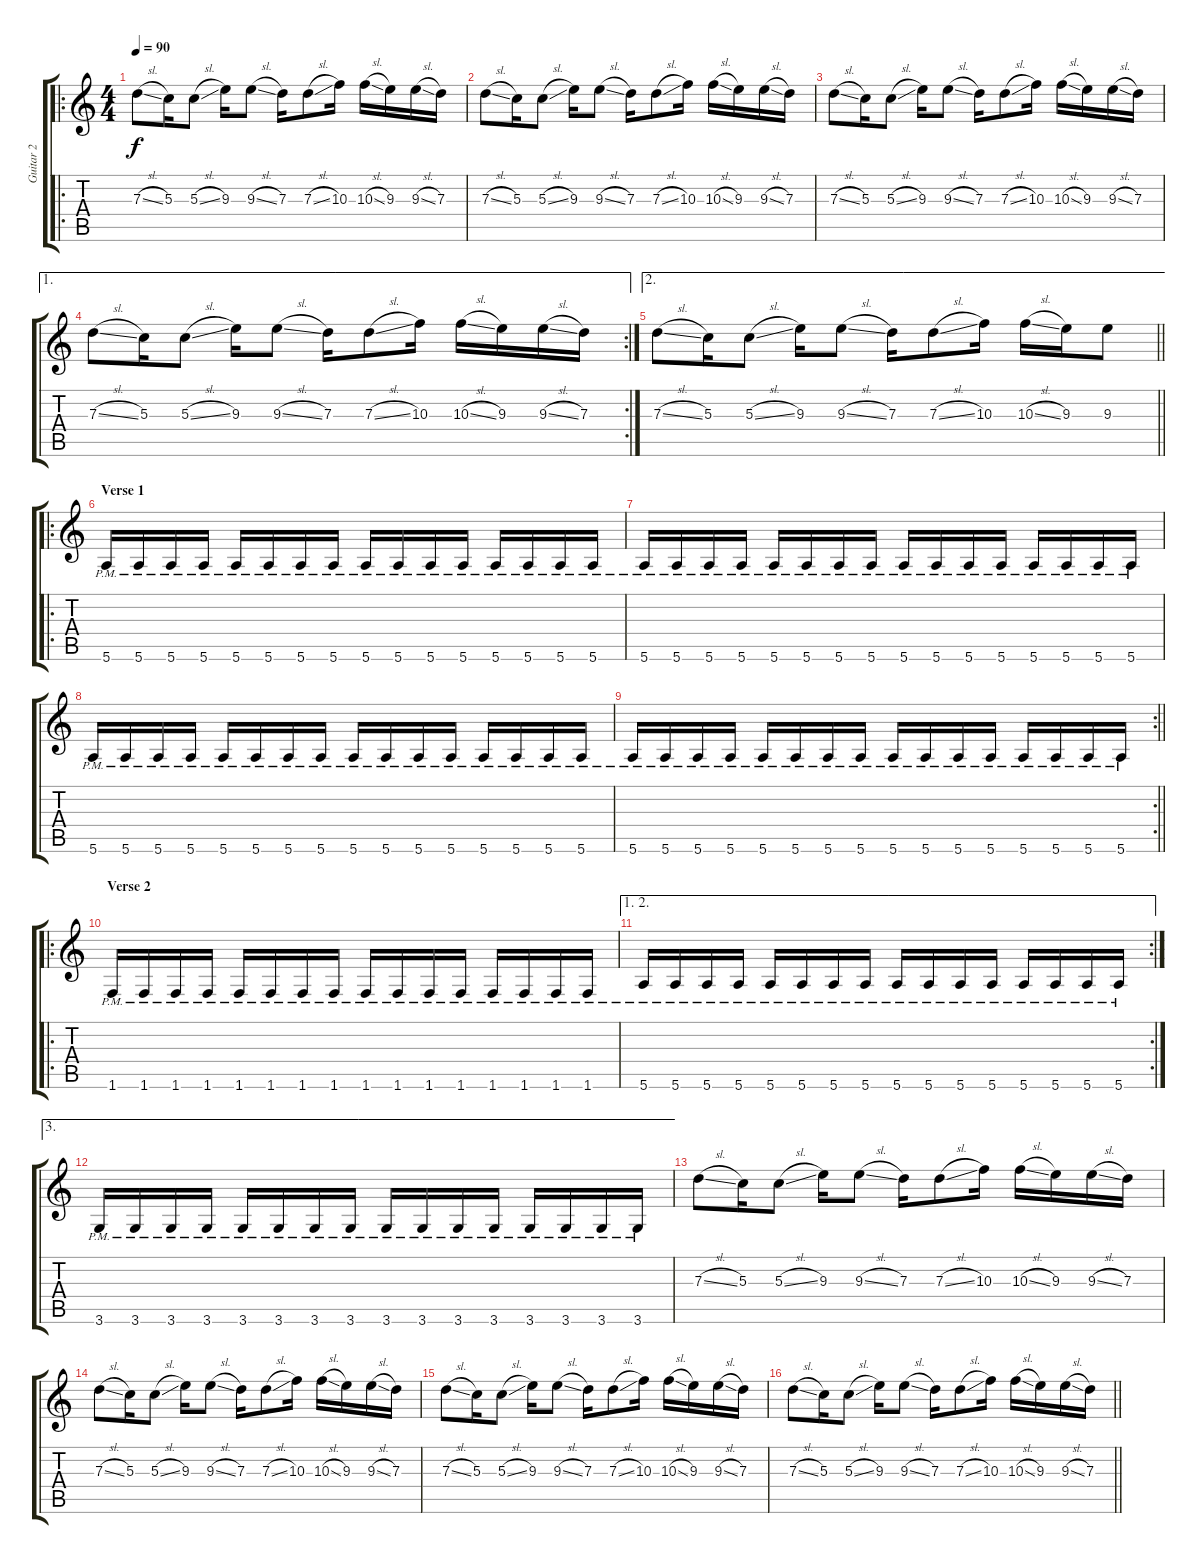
\track ("Guitar 2" "Guitar 2") {instrument distortionguitar}
\staff {score tabs}
\tuning (E4 B3 G3 D3 A2 E2) {hide}
\ro
\ts (4 4)
\tempo 90
\clef g2
\ks c
7.3{sl}.8{dy f} 5.3.16 5.3{sl}.8 9.3.16 9.3{sl}.8 7.3.16 7.3{sl}.8 10.3.16 10.3{sl}.16 9.3.16 9.3{sl}.16 7.3.16 |
7.3{sl}.8 5.3.16 5.3{sl}.8 9.3.16 9.3{sl}.8 7.3.16 7.3{sl}.8 10.3.16 10.3{sl}.16 9.3.16 9.3{sl}.16 7.3.16 |
7.3{sl}.8 5.3.16 5.3{sl}.8 9.3.16 9.3{sl}.8 7.3.16 7.3{sl}.8 10.3.16 10.3{sl}.16 9.3.16 9.3{sl}.16 7.3.16 |
\ae 1
\rc 2
7.3{sl}.8 5.3.16 5.3{sl}.8 9.3.16 9.3{sl}.8 7.3.16 7.3{sl}.8 10.3.16 10.3{sl}.16 9.3.16 9.3{sl}.16 7.3.16 |
\ae 2
\barLineRight lightlight
7.3{sl}.8 5.3.16 5.3{sl}.8 9.3.16 9.3{sl}.8 7.3.16 7.3{sl}.8 10.3.16 10.3{sl}.16 9.3.16 9.3.8 |
\ro
\section ("" "Verse 1")
5.6{pm}.16 5.6{pm}.16 5.6{pm}.16 5.6{pm}.16 5.6{pm}.16 5.6{pm}.16 5.6{pm}.16 5.6{pm}.16 5.6{pm}.16 5.6{pm}.16 5.6{pm}.16 5.6{pm}.16 5.6{pm}.16 5.6{pm}.16 5.6{pm}.16 5.6{pm}.16 |
5.6{pm}.16 5.6{pm}.16 5.6{pm}.16 5.6{pm}.16 5.6{pm}.16 5.6{pm}.16 5.6{pm}.16 5.6{pm}.16 5.6{pm}.16 5.6{pm}.16 5.6{pm}.16 5.6{pm}.16 5.6{pm}.16 5.6{pm}.16 5.6{pm}.16 5.6{pm}.16 |
5.6{pm}.16 5.6{pm}.16 5.6{pm}.16 5.6{pm}.16 5.6{pm}.16 5.6{pm}.16 5.6{pm}.16 5.6{pm}.16 5.6{pm}.16 5.6{pm}.16 5.6{pm}.16 5.6{pm}.16 5.6{pm}.16 5.6{pm}.16 5.6{pm}.16 5.6{pm}.16 |
\rc 2
\barLineRight lightlight
5.6{pm}.16 5.6{pm}.16 5.6{pm}.16 5.6{pm}.16 5.6{pm}.16 5.6{pm}.16 5.6{pm}.16 5.6{pm}.16 5.6{pm}.16 5.6{pm}.16 5.6{pm}.16 5.6{pm}.16 5.6{pm}.16 5.6{pm}.16 5.6{pm}.16 5.6{pm}.16 |
\ro
\section ("" "Verse 2")
1.6{pm}.16 1.6{pm}.16 1.6{pm}.16 1.6{pm}.16 1.6{pm}.16 1.6{pm}.16 1.6{pm}.16 1.6{pm}.16 1.6{pm}.16 1.6{pm}.16 1.6{pm}.16 1.6{pm}.16 1.6{pm}.16 1.6{pm}.16 1.6{pm}.16 1.6{pm}.16 |
\ae (1 2)
\rc 2
5.6{pm}.16 5.6{pm}.16 5.6{pm}.16 5.6{pm}.16 5.6{pm}.16 5.6{pm}.16 5.6{pm}.16 5.6{pm}.16 5.6{pm}.16 5.6{pm}.16 5.6{pm}.16 5.6{pm}.16 5.6{pm}.16 5.6{pm}.16 5.6{pm}.16 5.6{pm}.16 |
\ae 3
3.6{pm}.16 3.6{pm}.16 3.6{pm}.16 3.6{pm}.16 3.6{pm}.16 3.6{pm}.16 3.6{pm}.16 3.6{pm}.16 3.6{pm}.16 3.6{pm}.16 3.6{pm}.16 3.6{pm}.16 3.6{pm}.16 3.6{pm}.16 3.6{pm}.16 3.6{pm}.16 |
7.3{sl}.8 5.3.16 5.3{sl}.8 9.3.16 9.3{sl}.8 7.3.16 7.3{sl}.8 10.3.16 10.3{sl}.16 9.3.16 9.3{sl}.16 7.3.16 |
7.3{sl}.8 5.3.16 5.3{sl}.8 9.3.16 9.3{sl}.8 7.3.16 7.3{sl}.8 10.3.16 10.3{sl}.16 9.3.16 9.3{sl}.16 7.3.16 |
7.3{sl}.8 5.3.16 5.3{sl}.8 9.3.16 9.3{sl}.8 7.3.16 7.3{sl}.8 10.3.16 10.3{sl}.16 9.3.16 9.3{sl}.16 7.3.16 |
\barLineRight lightlight
7.3{sl}.8 5.3.16 5.3{sl}.8 9.3.16 9.3{sl}.8 7.3.16 7.3{sl}.8 10.3.16 10.3{sl}.16 9.3.16 9.3{sl}.16 7.3.16
